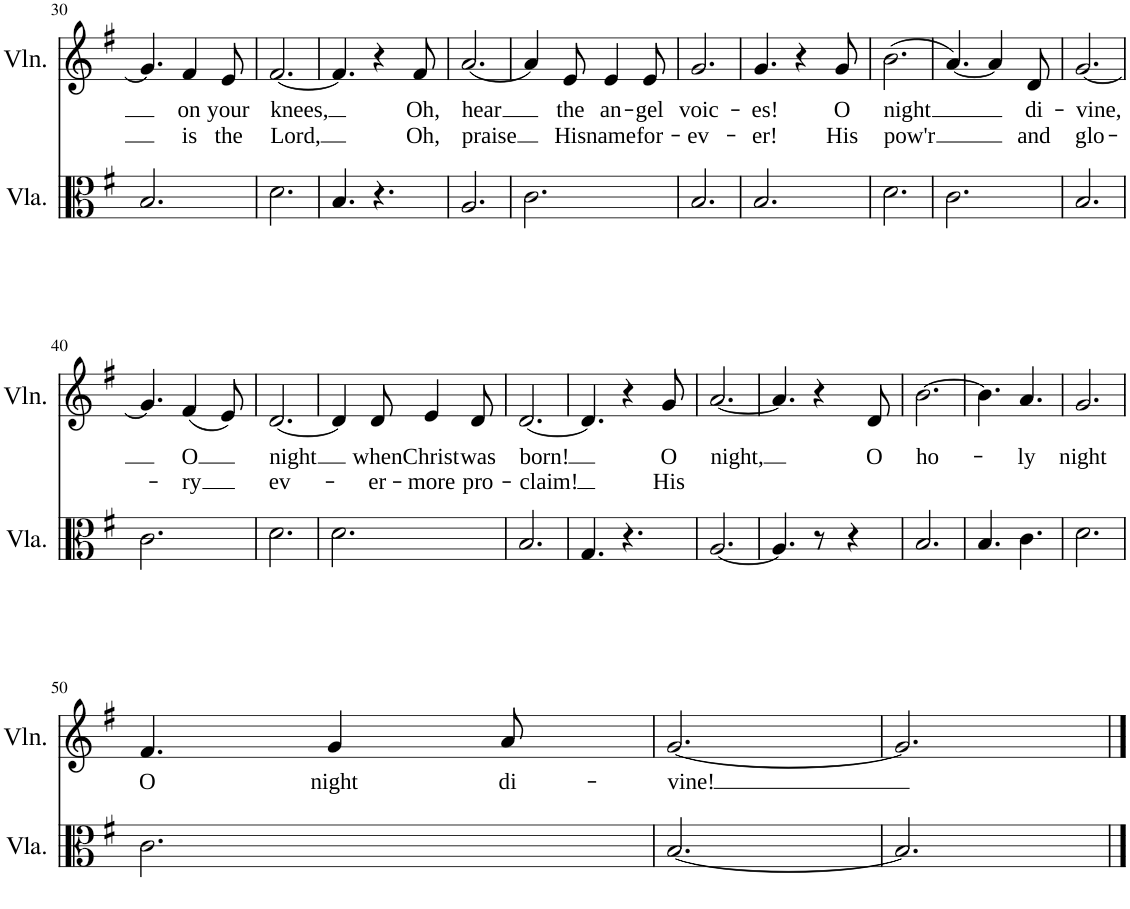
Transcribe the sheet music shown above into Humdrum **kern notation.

**kern	**kern	**kern	**kern	**kern	**text	**text	**kern	**text	**text
*part6	*part5	*part4	*part3	*part2	*part2	*part2	*part1	*part1	*part1
*staff6	*staff5	*staff4	*staff3	*staff2	*staff2	*staff2	*staff1	*staff1	*staff1
*I"Organ	*I"Organ	*I"Cello	*I"Viola	*I"Violin	*	*	*I"Voice	*	*
*I'Org.	*I'Org.	*I'Cl.	*I'Vla.	*I'Vln.	*	*	*I'Vo.	*	*
!!LO:PB:g=z
*clefF4	*clefG2	*clefF4	*clefC3	*clefG2	*	*	*clefG2	*	*
*k[f#]	*k[f#]	*k[f#]	*k[f#]	*k[f#]	*	*	*k[f#]	*	*
*M6/8	*M6/8	*M6/8	*M6/8	*M6/8	*	*	*M6/8	*	*
=30	=30	=30	=30	=30	=30	=30	=30	=30	=30
8BBBL	2.E] 2.e]	2.BB	2.B/	4.g/]	.	.	4.g]	.	.
8GG	.	.	.	.	.	.	.	.	.
8EEJ	.	.	.	.	.	.	.	.	.
!	!	!	!	!	!LO:LY:b	!LO:LY:b	!	!	!
8BBL	.	.	.	4f#/	on	is	4f#	on	is
8GG	.	.	.	.	.	.	.	.	.
!	!	!	!	!	!LO:LY:b	!LO:LY:b	!	!	!
8EEJ	.	.	.	8e/	your	the	8e	your	the
=31	=31	=31	=31	=31	=31	=31	=31	=31	=31
!	!	!	!	!	!LO:LY:b	!LO:LY:b	!	!	!
8BBBL	[2.BB [2.B	2.D	2.d\	[2.f#/	knees,	Lord,	[2.f#	knees,	Lord,
8GG	.	.	.	.	.	.	.	.	.
8DDJ	.	.	.	.	.	.	.	.	.
8BBL	.	.	.	.	.	.	.	.	.
8GG	.	.	.	.	.	.	.	.	.
8DDJ	.	.	.	.	.	.	.	.	.
=32	=32	=32	=32	=32	=32	=32	=32	=32	=32
8BBBL	2.BB] 2.B]	4.BB	4.B/	4.f#/]	.	.	4.f#]	.	.
8GG	.	.	.	.	.	.	.	.	.
8DDJ	.	.	.	.	.	.	.	.	.
!	!	!LO:N:vis=4	!	!	!	!	!	!	!
8BBL	.	4.r	4.r	4r	.	.	4r	.	.
8GG	.	.	.	.	.	.	.	.	.
!	!	!	!	!	!LO:LY:b	!LO:LY:b	!	!	!
8DDJ	.	.	.	8f#/	Oh,	Oh,	8f#	Oh,	Oh,
=33	=33	=33	=33	=33	=33	=33	=33	=33	=33
!	!	!	!	!	!LO:LY:b	!LO:LY:b	!	!	!
8CCL	[2.AA [2.A	2.AA	2.A/	[2.a/	hear	praise	[2.a	hear	praise
8AA	.	.	.	.	.	.	.	.	.
8EEJ	.	.	.	.	.	.	.	.	.
8CL	.	.	.	.	.	.	.	.	.
8AA	.	.	.	.	.	.	.	.	.
8EEJ	.	.	.	.	.	.	.	.	.
=34	=34	=34	=34	=34	=34	=34	=34	=34	=34
8CCL	2.AA] 2.A]	2.C	2.c\	4a/]	.	.	4a]	.	.
8AA	.	.	.	.	.	.	.	.	.
!	!	!	!	!	!LO:LY:b	!LO:LY:b	!	!	!
8EEJ	.	.	.	8e/	the	His	8e	the	His
!	!	!	!	!	!LO:LY:b	!LO:LY:b	!	!	!
8CL	.	.	.	4e/	an-	name	4e	an-	name
8AA	.	.	.	.	.	.	.	.	.
!	!	!	!	!	!LO:LY:b	!LO:LY:b	!	!	!
8EEJ	.	.	.	8e/	-gel	for-	8e	-gel	for-
=35	=35	=35	=35	=35	=35	=35	=35	=35	=35
!	!	!	!	!	!LO:LY:b	!LO:LY:b	!	!	!
8BBBL	[2.E [2.e	2.BB	2.B/	2.g/	voic-	-ev-	2.g	voic-	-ev-
8GG	.	.	.	.	.	.	.	.	.
8DDJ	.	.	.	.	.	.	.	.	.
8BBL	.	.	.	.	.	.	.	.	.
8GG	.	.	.	.	.	.	.	.	.
8DDJ	.	.	.	.	.	.	.	.	.
=36	=36	=36	=36	=36	=36	=36	=36	=36	=36
!	!	!	!	!	!LO:LY:b	!LO:LY:b	!	!	!
8BBBL	2.E] 2.e]	2.BB	2.B/	4.g/	-es!	-er!	4.g	-es!	-er!
8GG	.	.	.	.	.	.	.	.	.
8DDJ	.	.	.	.	.	.	.	.	.
8BBL	.	.	.	4r	.	.	4r	.	.
8GG	.	.	.	.	.	.	.	.	.
!	!	!	!	!	!LO:LY:b	!LO:LY:b	!	!	!
8DDJ	.	.	.	8g/	O	His	8g	O	His
=37	=37	=37	=37	=37	=37	=37	=37	=37	=37
!	!	!	!	!	!LO:LY:b	!LO:LY:b	!	!	!
8BBBL	2.D 2.d	2.D	2.d\	(2.b\	night	pow'r	(2.b	night	pow'r
8GG	.	.	.	.	.	.	.	.	.
8DDJ	.	.	.	.	.	.	.	.	.
8BBL	.	.	.	.	.	.	.	.	.
8GG	.	.	.	.	.	.	.	.	.
8DDJ	.	.	.	.	.	.	.	.	.
=38	=38	=38	=38	=38	=38	=38	=38	=38	=38
8AAAL	2.C 2.c	2.C	2.c\	[4.a/)	.	.	[4.a)	.	.
8FF#	.	.	.	.	.	.	.	.	.
8CCJ	.	.	.	.	.	.	.	.	.
8AAL	.	.	.	4a/]	.	.	4a]	.	.
8FF#	.	.	.	.	.	.	.	.	.
!	!	!	!	!	!LO:LY:b	!LO:LY:b	!	!	!
8DDJ	.	.	.	8d/	di-	and	8d	di-	and
=39	=39	=39	=39	=39	=39	=39	=39	=39	=39
!	!	!	!	!	!LO:LY:b	!LO:LY:b	!	!	!
8DDL	2.BB 2.B	2.BB	2.B/	[2.g/	-vine,	glo-	[2.g	-vine,	glo-
8BB	.	.	.	.	.	.	.	.	.
8GGJ	.	.	.	.	.	.	.	.	.
8DL	.	.	.	.	.	.	.	.	.
8BB	.	.	.	.	.	.	.	.	.
8GGJ	.	.	.	.	.	.	.	.	.
!!LO:LB:g=z
=40	=40	=40	=40	=40	=40	=40	=40	=40	=40
8CCL	2.C 2.c	2.C	2.c\	4.g/]	.	.	4.g]	.	.
8GG	.	.	.	.	.	.	.	.	.
8EEJ	.	.	.	.	.	.	.	.	.
!	!	!	!	!	!LO:LY:b	!LO:LY:b	!	!	!
8CL	.	.	.	(4f#/	O	-ry	(4f#	O	-ry
8GG	.	.	.	.	.	.	.	.	.
8EEJ	.	.	.	8e/)	.	.	8e)	.	.
=41	=41	=41	=41	=41	=41	=41	=41	=41	=41
!	!	!	!	!	!LO:LY:b	!LO:LY:b	!	!	!
8BBBL	[2.D [2.d	2.D	2.d\	[2.d/	night	ev-	[2.d	night	ev-
8GG	.	.	.	.	.	.	.	.	.
8DDJ	.	.	.	.	.	.	.	.	.
8BBL	.	.	.	.	.	.	.	.	.
8GG	.	.	.	.	.	.	.	.	.
8DDJ	.	.	.	.	.	.	.	.	.
=42	=42	=42	=42	=42	=42	=42	=42	=42	=42
8CCL	2.D] 2.d]	2.D	2.d\	4d/]	.	.	4d]	.	.
8FF#	.	.	.	.	.	.	.	.	.
!	!	!	!	!	!LO:LY:b	!LO:LY:b	!	!	!
8DDJ	.	.	.	8d/	when	-er-	8d	when	-er-
!	!	!	!	!	!LO:LY:b	!LO:LY:b	!	!	!
8AAL	.	.	.	4e/	Christ	-more	4e	Christ	-more
8FF#	.	.	.	.	.	.	.	.	.
!	!	!	!	!	!LO:LY:b	!LO:LY:b	!	!	!
8DDJ	.	.	.	8d/	was	pro-	8d	was	pro-
=43	=43	=43	=43	=43	=43	=43	=43	=43	=43
!	!	!	!	!	!LO:LY:b	!LO:LY:b	!	!	!
8BBBL	4.G	2.BB	2.B/	[2.d/	born!	-claim!	[2.d	born!	-claim!
8GG	.	.	.	.	.	.	.	.	.
8DDJ	.	.	.	.	.	.	.	.	.
8BBL	4.B	.	.	.	.	.	.	.	.
8GG	.	.	.	.	.	.	.	.	.
8DDJ	.	.	.	.	.	.	.	.	.
=44	=44	=44	=44	=44	=44	=44	=44	=44	=44
8BBBL	4.d	4.GG	4.G/	4.d/]	.	.	4.d]	.	.
8GG	.	.	.	.	.	.	.	.	.
8DDJ	.	.	.	.	.	.	.	.	.
!	!	!LO:N:vis=4	!	!	!	!	!	!	!
8BBL	4.g	4.r	4.r	4r	.	.	4r	.	.
8GG	.	.	.	.	.	.	.	.	.
!	!	!	!	!	!LO:LY:b	!LO:LY:b	!	!	!
8DDJ	.	.	.	8g/	O	His	8g	O	His
=45	=45	=45	=45	=45	=45	=45	=45	=45	=45
!	!	!	!	!	!LO:LY:b	!	!	!	!
8AAAL	2.D 2.d	[2.AA	[2.A/	[2.a/	night,	.	[2.a	night,	.
8FF#	.	.	.	.	.	.	.	.	.
8DDJ	.	.	.	.	.	.	.	.	.
8AAL	.	.	.	.	.	.	.	.	.
8FF#	.	.	.	.	.	.	.	.	.
8DDJ	.	.	.	.	.	.	.	.	.
=46	=46	=46	=46	=46	=46	=46	=46	=46	=46
8AAAL	2.C 2.c	4.AA]	4.A/]	4.a/]	.	.	4.a]	.	.
8FF#	.	.	.	.	.	.	.	.	.
8DDJ	.	.	.	.	.	.	.	.	.
8AAL	.	8r	8r	4r	.	.	4r	.	.
8FF#	.	4r	4r	.	.	.	.	.	.
!	!	!	!	!	!LO:LY:b	!	!	!	!
8DDJ	.	.	.	8d/	O	.	8d	O	.
=47	=47	=47	=47	=47	=47	=47	=47	=47	=47
!	!	!	!	!	!LO:LY:b	!	!	!	!
8DDL	2.BB 2.B	2.BB	2.B/	[2.b\	ho-	.	[2.b	ho-	.
8BB	.	.	.	.	.	.	.	.	.
8GGJ	.	.	.	.	.	.	.	.	.
8DL	.	.	.	.	.	.	.	.	.
8BB	.	.	.	.	.	.	.	.	.
8GGJ	.	.	.	.	.	.	.	.	.
=48	=48	=48	=48	=48	=48	=48	=48	=48	=48
8CCL	2.C 2.c	4.BB	4.B/	4.b\]	.	.	4.b]	.	.
8AA	.	.	.	.	.	.	.	.	.
8EEJ	.	.	.	.	.	.	.	.	.
!	!	!	!	!	!LO:LY:b	!	!	!	!
8CL	.	4.C	4.c\	4.a/	-ly	.	4.a	-ly	.
8AA	.	.	.	.	.	.	.	.	.
8GGJ	.	.	.	.	.	.	.	.	.
=49	=49	=49	=49	=49	=49	=49	=49	=49	=49
!	!	!	!	!	!LO:LY:b	!	!	!	!
8BBBL	[2.D [2.d	2.D	2.d\	2.g/	night	.	2.g	night	.
8GG	.	.	.	.	.	.	.	.	.
8DDJ	.	.	.	.	.	.	.	.	.
8BBL	.	.	.	.	.	.	.	.	.
8GG	.	.	.	.	.	.	.	.	.
8DDJ	.	.	.	.	.	.	.	.	.
!!LO:LB:g=z
=50	=50	=50	=50	=50	=50	=50	=50	=50	=50
!	!	!	!	!	!LO:LY:b	!	!	!	!
4.AA	4.D] 4.d]	2.C	2.c\	4.f#/	O	.	4.f#	O	.
!	!	!	!	!	!LO:LY:b	!	!	!	!
4.C	4.c	.	.	4g/	night	.	4g	night	.
!	!	!	!	!	!LO:LY:b	!	!	!	!
.	.	.	.	8a/	di-	.	8a	di-	.
=51	=51	=51	=51	=51	=51	=51	=51	=51	=51
!	!	!	!	!	!LO:LY:b	!	!	!	!
8BBBL	[2.G [2.d [2.g	[2.BB	[2.B/	[2.g/	-vine!	.	[2.g	-vine!	.
8GG	.	.	.	.	.	.	.	.	.
8DDJ	.	.	.	.	.	.	.	.	.
8BBL	.	.	.	.	.	.	.	.	.
8GG	.	.	.	.	.	.	.	.	.
8DDJ	.	.	.	.	.	.	.	.	.
=52	=52	=52	=52	=52	=52	=52	=52	=52	=52
8BBBL	2.G] 2.d] 2.g]	4.BB]	2.B/]	2.g/]	.	.	4.g]	.	.
8GG	.	.	.	.	.	.	.	.	.
8DDJ	.	.	.	.	.	.	.	.	.
!	!	!	!	!	!	!	!LO:N:vis=4	!	!
8BBL	.	8r	.	.	.	.	4.r	.	.
8GG	.	4r	.	.	.	.	.	.	.
8DDJ	.	.	.	.	.	.	.	.	.
==	==	==	==	==	==	==	==	==	==
*-	*-	*-	*-	*-	*-	*-	*-	*-	*-
